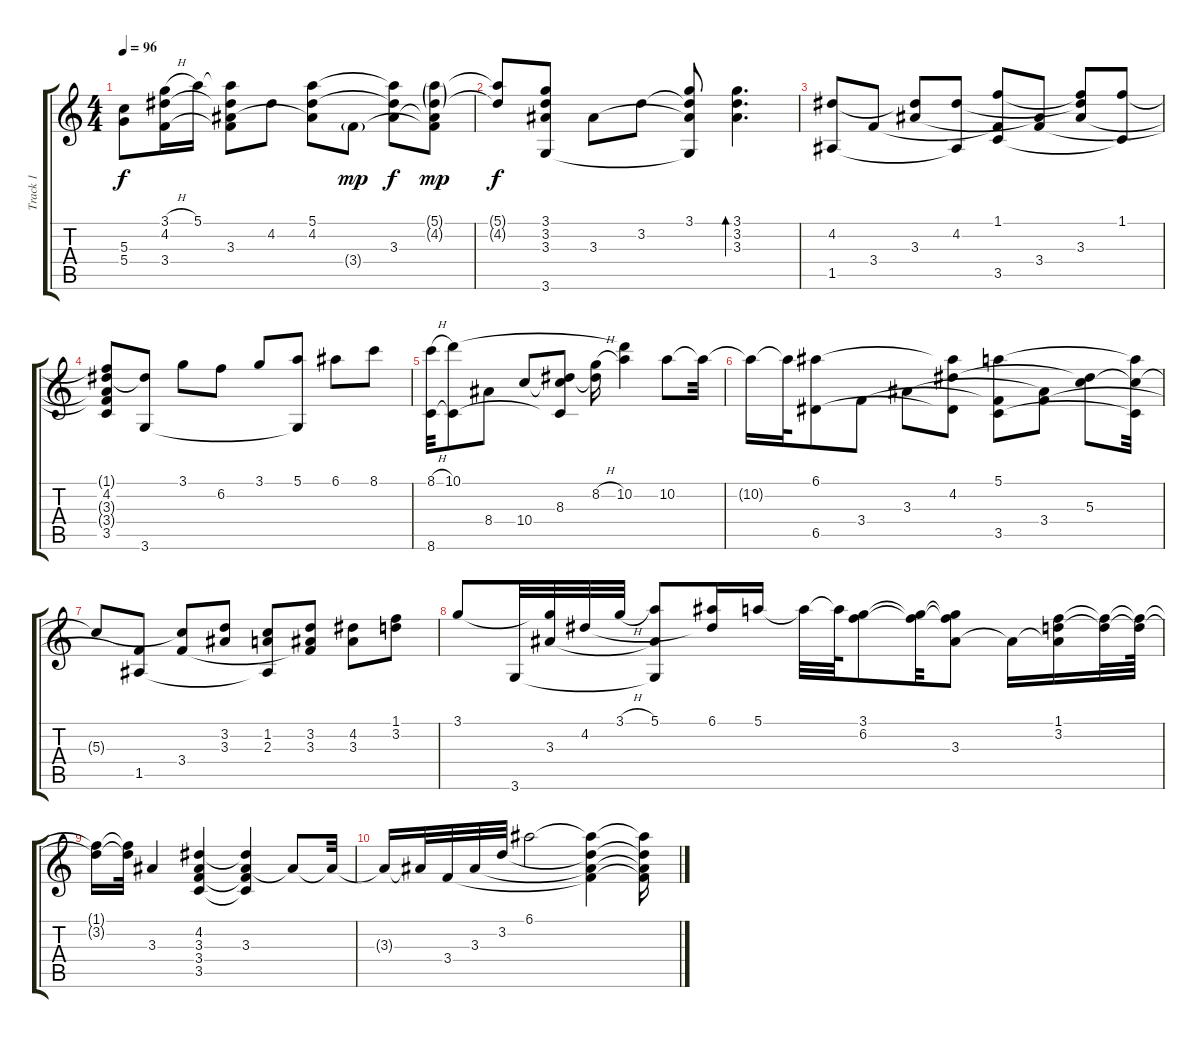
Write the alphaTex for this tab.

\track ("Track 1" "Track 1") {instrument acousticguitarsteel}
\staff {score tabs}
\tuning (E4 B3 G3 D3 A2 E2) {hide}
\ts (4 4)
\tempo 96
\clef g2
\ks c
(5.3{t} 5.4{t}).8{dy f} (3.1{h} 4.2 3.4).16 5.1.16 (5.1{t} 4.2{t} 3.3 3.4{t}).8 4.2.8 (5.1 4.2 3.3{t}).8 3.4{g}.8{dy mp} (5.1{t} 4.2{t} 3.3).8{dy f} (5.1{g} 4.2{g} 3.3{t} 3.4{t}).8{dy mp} |
(5.1{t} 4.2{t}).8{dy f} (3.1 3.2 3.3 3.6).8 3.3.8 3.2.8 (3.1 3.2{t} 3.3{t} 3.6{t}).8 (3.1 3.2 3.3).4{d bd 240} |
(4.2 1.5).8 3.4.8 (4.2{t} 3.3).8 (4.2 1.5{t}).8 (1.1 3.4{t} 3.5).8 (3.3{t} 3.4).8 (1.1{t} 4.2{t} 3.3).8 (1.1 3.5{t}).8 |
(1.1{t} 4.2 3.3{t} 3.4{t} 3.5).8 (4.2{t} 3.6).8 3.1.8 6.2.8 3.1.8 (5.1 3.6{t}).8 6.1.8 8.1.8 |
(8.1{h} 8.6).32 (10.1 8.6{t}).8 8.4.8 10.4.8 (8.3 10.4{t} 8.6{t}).8 (8.2{h} 8.3{t}).16 (10.1{t} 10.2).4 10.2.8 10.2{t}.32 |
10.2{t}.16 10.2{t}.32 (6.1 6.5).8 3.4.8 3.3.8 (6.1{t} 4.2 6.5{t}).8 (5.1 3.4{t} 3.5).8 (3.3{t} 3.4).8 (4.2{t} 5.3).8 (5.1{t} 5.3{t} 3.5{t}).32 |
5.3{t}.8 (3.4{t} 1.5).8 (5.3{t} 3.4).8 (3.2 3.3).8 (1.2 2.3 1.5{t}).8 (3.2 3.3 3.4{t}).8 (4.2 3.3).8 (1.1 3.2).8 |
3.1.8 3.6.32 (3.1{t} 3.3).32 4.2.32 3.1{h}.32 (5.1 3.3{t} 3.6{t}).8 (6.1 4.2{t}).16 5.1.16 5.1{t}.32 5.1{t}.64 (3.1 6.2).8 (3.1{t} 6.2{t}).32 (3.1{t} 6.2{t} 3.3).8 3.3{t}.16 (1.1 3.2 3.3{t}).16 (1.1{t} 3.2{t}).32 (1.1{t} 3.2{t}).64 |
(1.1{t} 3.2{t}).16 (1.1{t} 3.2{t}).32 3.3.4 (4.2 3.3 3.4 3.5).4 (4.2{t} 3.3 3.4{t} 3.5{t}).4 3.3{t}.8 3.3{t}.32 |
3.3{t}.16 3.3{t}.32 3.4.32 3.3.32 3.2.32 6.1.2 (6.1{t} 3.2{t} 3.3{t} 3.4{t}).4 (6.1{t} 3.2{t} 3.3{t} 3.4{t}).16
